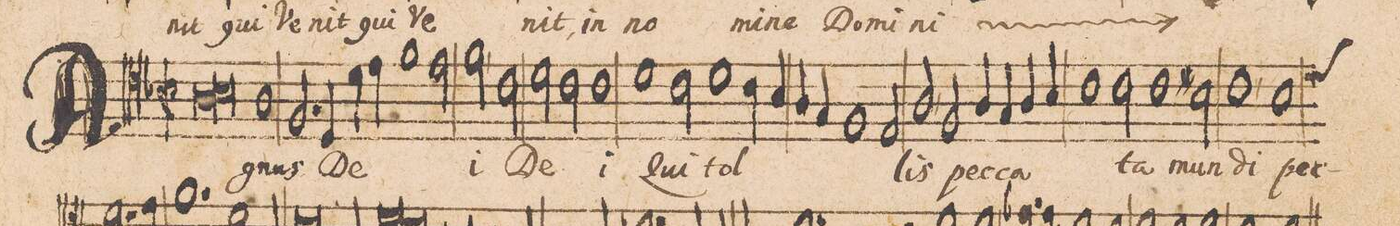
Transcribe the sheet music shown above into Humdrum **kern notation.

**kern	**text
*I"[ALTVS.]	*
*clefC4	*
*k[b-]	*
*met(C|)	*
*M2/1	*
*lig	*
1A\	A-
1B-\	.
*Xlig	*
=2-	=2-
1A\	-gnus
2.F/	.
4D/	De-
=3-	=3-
4d\	.
4e\	.
1f\	.
*2\right	*
2e\	.
=4-	=4-
2f,\	-i
2c\	De-
2d\	.
2c\	.
=5-	=5-
1c\	-i
1d\	Qui
=6-	=6-
2c\	.
1d\	tol-
4c\	.
4B-/	.
=7-	=7-
4A/	.
4G/	.
1F/	.
2E/	.
=8-	=8-
2A,/	-lis
2F/	pec-
4A/	-ca-
4G/	.
4A/	.
4B-/	.
=9-	=9-
1c\	.
2c\	-ta
1c\	mun-
=10-	=10-
2Bn\	.
1c\,	-di
=11-	=11-
*custos:d	*
1B-\	pec-
*-	*-
